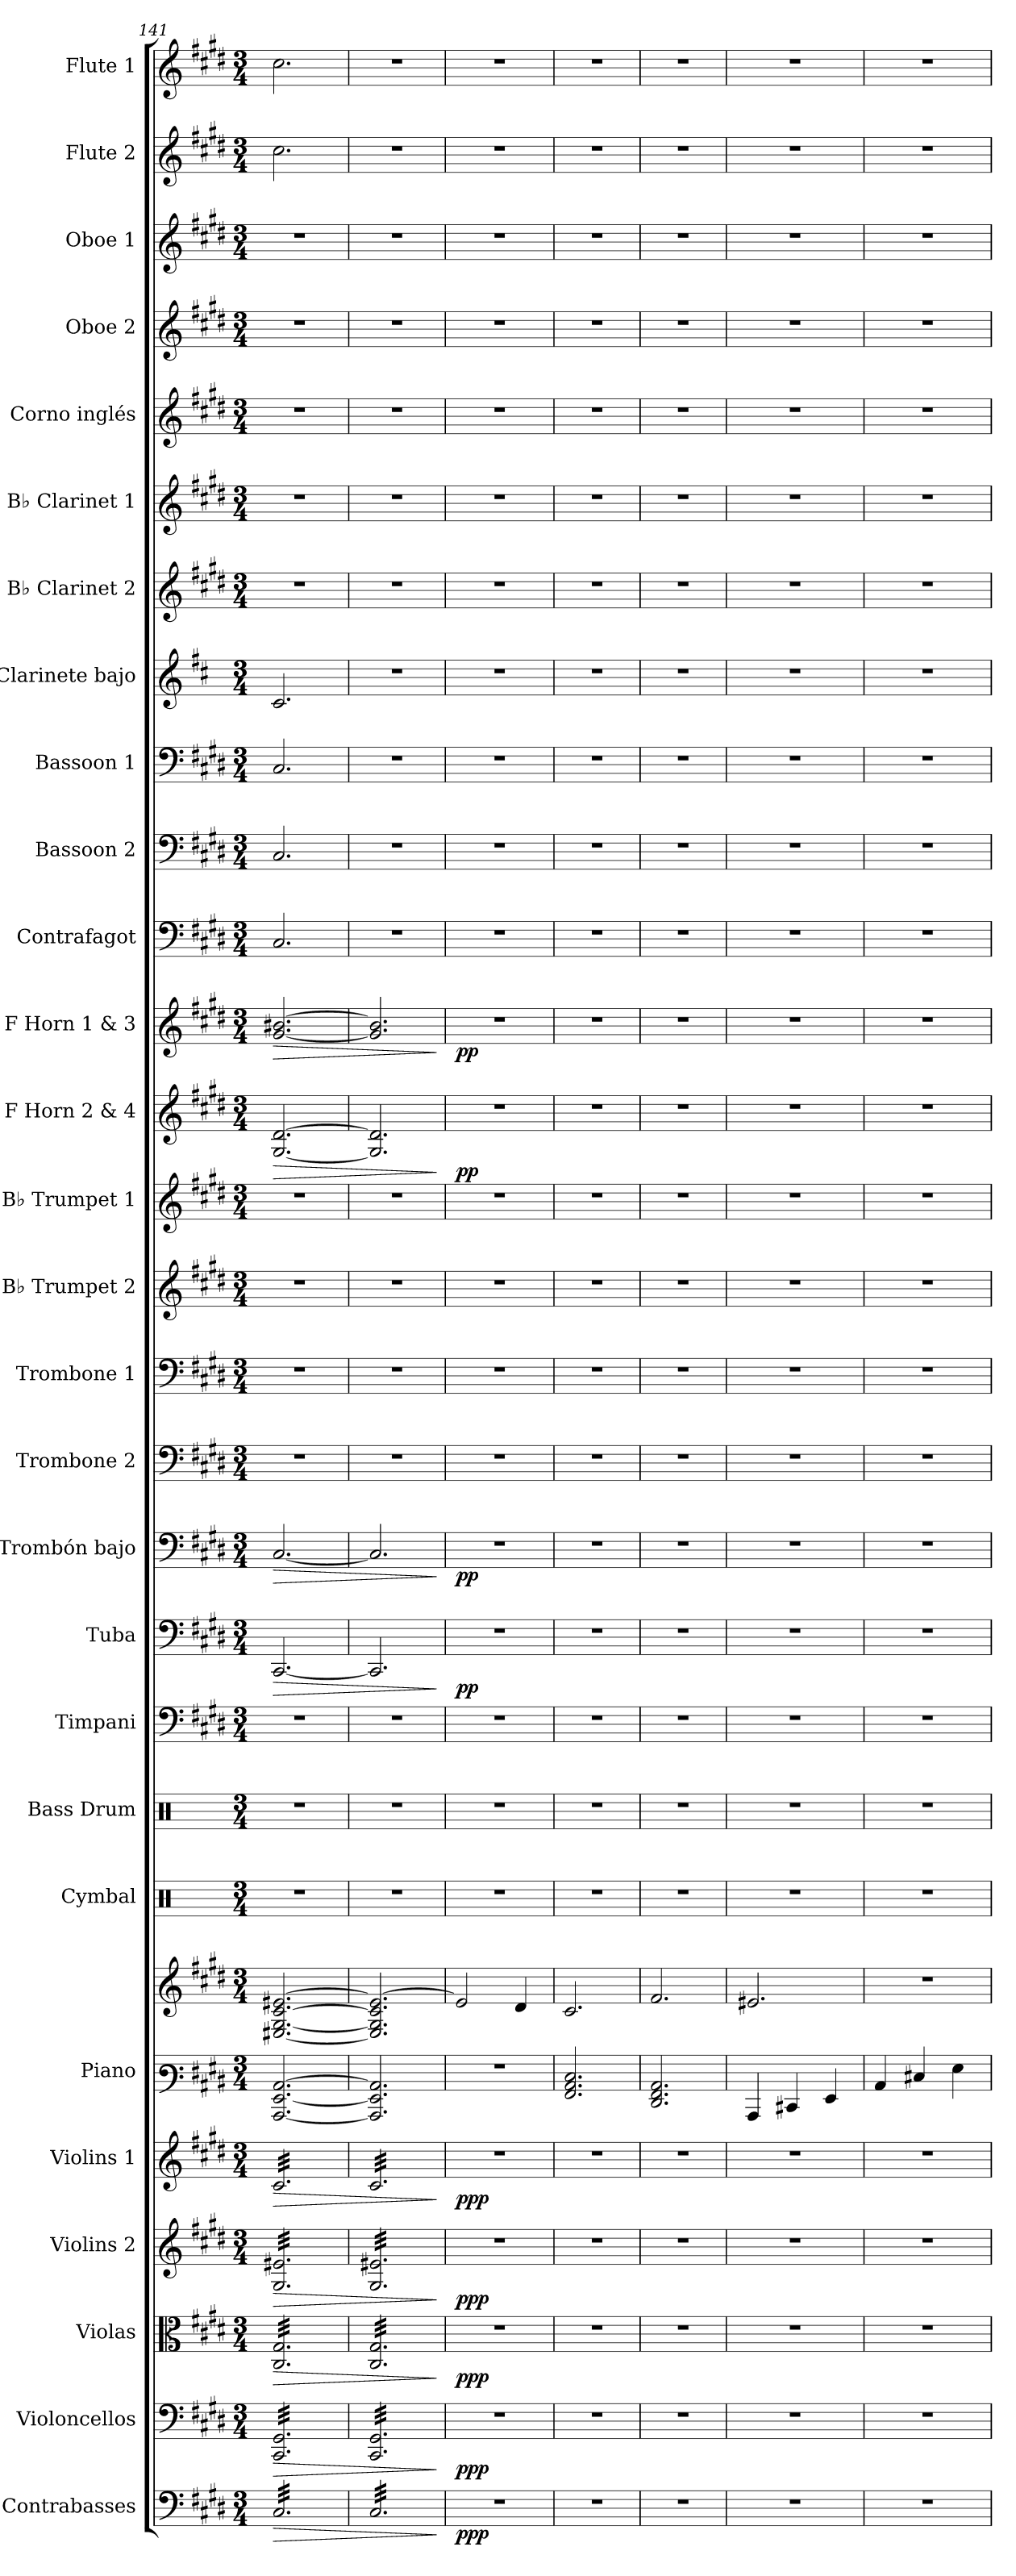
**kern	**dynam	**kern	**dynam	**kern	**dynam	**kern	**dynam	**kern	**dynam	**kern	**kern	**kern	**kern	**kern	**kern	**dynam	**kern	**dynam	**kern	**kern	**kern	**kern	**kern	**dynam	**kern	**dynam	**kern	**kern	**kern	**kern	**kern	**kern	**kern	**kern	**kern	**kern	**kern
*part28	*part28	*part27	*part27	*part26	*part26	*part25	*part25	*part24	*part24	*part23	*part23	*part22	*part21	*part20	*part19	*part19	*part18	*part18	*part17	*part16	*part15	*part14	*part13	*part13	*part12	*part12	*part11	*part10	*part9	*part8	*part7	*part6	*part5	*part4	*part3	*part2	*part1
*staff29	*staff29	*staff28	*staff28	*staff27	*staff27	*staff26	*staff26	*staff25	*staff25	*staff24	*staff23	*staff22	*staff21	*staff20	*staff19	*staff19	*staff18	*staff18	*staff17	*staff16	*staff15	*staff14	*staff13	*staff13	*staff12	*staff12	*staff11	*staff10	*staff9	*staff8	*staff7	*staff6	*staff5	*staff4	*staff3	*staff2	*staff1
*I"Contrabasses	*	*I"Violoncellos	*	*I"Violas	*	*I"Violins 2	*	*I"Violins 1	*	*I"Piano	*	*I"Cymbal	*I"Bass Drum	*I"Timpani	*I"Tuba	*	*I"Trombón bajo	*	*I"Trombone 2	*I"Trombone 1	*I"B♭ Trumpet 2	*I"B♭ Trumpet 1	*I"F Horn 2 &amp; 4	*	*I"F Horn 1 &amp; 3	*	*I"Contrafagot	*I"Bassoon 2	*I"Bassoon 1	*I"Clarinete bajo	*I"B♭ Clarinet 2	*I"B♭ Clarinet 1	*I"Corno inglés	*I"Oboe 2	*I"Oboe 1	*I"Flute 2	*I"Flute 1
*I'Cbs.	*	*I'Vcs.	*	*I'Vlas.	*	*I'Vlns. 2	*	*I'Vlns. 1	*	*I'Pno.	*	*I'Cym.	*I'B. Dr.	*I'Timp.	*I'Tba.	*	*I'Tbn. B.	*	*I'Tbn. 2	*I'Tbn. 1	*I'B♭ Tpt. 2	*I'B♭ Tpt. 1	*I'F Hn. 2 4	*	*I'F Hn. 1 3	*	*I'Cfag.	*I'Bsn. 2	*I'Bsn. 1	*I'Cl. B.	*I'B♭ Cl. 2	*I'B♭ Cl. 1	*I'Cor. Ingl.	*I'Ob. 2	*I'Ob. 1	*I'Fl. 2	*I'Fl. 1
*clefF4	*	*clefF4	*	*clefC3	*	*clefG2	*	*clefG2	*	*clefF3	*clefG2	*clefX	*clefX	*clefF4	*clefF4	*	*clefF4	*	*clefF4	*clefF4	*clefG2	*clefG2	*clefG2	*	*clefG2	*	*clefF4	*clefF4	*clefF4	*clefG2	*clefG2	*clefG2	*clefG2	*clefG2	*clefG2	*clefG2	*clefG2
*ITrd7c12	*	*	*	*	*	*	*	*	*	*	*	*	*	*	*	*	*	*	*	*	*ITrd1c2	*ITrd1c2	*ITrd4c7	*	*ITrd4c7	*	*ITrd7c12	*	*	*ITrd8c14	*ITrd1c2	*ITrd1c2	*ITrd4c7	*	*	*	*
*k[f#c#g#d#]	*	*k[f#c#g#d#]	*	*k[f#c#g#d#]	*	*k[f#c#g#d#]	*	*k[f#c#g#d#]	*	*k[f#c#g#d#]	*k[f#c#g#d#]	*k[]	*k[]	*k[f#c#g#d#]	*k[f#c#g#d#]	*	*k[f#c#g#d#]	*	*k[f#c#g#d#]	*k[f#c#g#d#]	*k[f#c#]	*k[f#c#]	*k[f#c#g#]	*	*k[f#c#g#]	*	*k[f#c#g#d#]	*k[f#c#g#d#]	*k[f#c#g#d#]	*k[f#c#]	*k[f#c#]	*k[f#c#]	*k[f#c#g#]	*k[f#c#g#d#]	*k[f#c#g#d#]	*k[f#c#g#d#]	*k[f#c#g#d#]
*M3/4	*	*M3/4	*	*M3/4	*	*M3/4	*	*M3/4	*	*M3/4	*M3/4	*M3/4	*M3/4	*M3/4	*M3/4	*	*M3/4	*	*M3/4	*M3/4	*M3/4	*M3/4	*M3/4	*	*M3/4	*	*M3/4	*M3/4	*M3/4	*M3/4	*M3/4	*M3/4	*M3/4	*M3/4	*M3/4	*M3/4	*M3/4
=141	=141	=141	=141	=141	=141	=141	=141	=141	=141	=141	=141	=141	=141	=141	=141	=141	=141	=141	=141	=141	=141	=141	=141	=141	=141	=141	=141	=141	=141	=141	=141	=141	=141	=141	=141	=141	=141
!	!LO:HP:b	!	!LO:HP:b	!	!LO:HP:b	!	!LO:HP:b	!	!LO:HP:b	!	!	!	!	!	!	!LO:HP:b	!	!LO:HP:b	!	!	!	!	!	!LO:HP:b	!	!LO:HP:b	!	!	!	!	!	!	!	!	!	!	!
*tremolo	*	*	*	*	*	*	*	*	*	*	*	*	*	*	*	*	*	*	*	*	*	*	*	*	*	*	*	*	*	*	*	*	*	*	*	*	*
*	*	*tremolo	*	*	*	*	*	*	*	*	*	*	*	*	*	*	*	*	*	*	*	*	*	*	*	*	*	*	*	*	*	*	*	*	*	*	*
*	*	*	*	*tremolo	*	*	*	*	*	*	*	*	*	*	*	*	*	*	*	*	*	*	*	*	*	*	*	*	*	*	*	*	*	*	*	*	*
*	*	*	*	*	*	*tremolo	*	*	*	*	*	*	*	*	*	*	*	*	*	*	*	*	*	*	*	*	*	*	*	*	*	*	*	*	*	*	*
*	*	*	*	*	*	*	*	*tremolo	*	*	*	*	*	*	*	*	*	*	*	*	*	*	*	*	*	*	*	*	*	*	*	*	*	*	*	*	*
32CC#/LLL	>	32CC#/ 32GG#/LLL	>	32C#/ 32G#/LLL	>	32G#/ 32e#X/LLL	>	32c#/LLL	>	[2.CC#/ [2.GG#/ [2.C#/	[2.E#X/ [2.G#/ [2.c#/ [2.e#X/	2.r	2.r	2.r	[2.CC#/	>	[2.C#/	>	2.r	2.r	2.r	2.r	[2.C#/ [2.G#/	>	[2.c#/ [2.e#X/	>	2.CC#/	2.C#/	2.C#/	2.C#/	2.r	2.r	2.r	2.r	2.r	2.cc#\	2.cc#\
32CC#/	.	32CC#/ 32GG#/	.	32C#/ 32G#/	.	32G#/ 32e#X/	.	32c#/	.	.	.	.	.	.	.	.	.	.	.	.	.	.	.	.	.	.	.	.	.	.	.	.	.	.	.	.	.
32CC#/	.	32CC#/ 32GG#/	.	32C#/ 32G#/	.	32G#/ 32e#X/	.	32c#/	.	.	.	.	.	.	.	.	.	.	.	.	.	.	.	.	.	.	.	.	.	.	.	.	.	.	.	.	.
32CC#/	.	32CC#/ 32GG#/	.	32C#/ 32G#/	.	32G#/ 32e#X/	.	32c#/	.	.	.	.	.	.	.	.	.	.	.	.	.	.	.	.	.	.	.	.	.	.	.	.	.	.	.	.	.
32CC#/	.	32CC#/ 32GG#/	.	32C#/ 32G#/	.	32G#/ 32e#X/	.	32c#/	.	.	.	.	.	.	.	.	.	.	.	.	.	.	.	.	.	.	.	.	.	.	.	.	.	.	.	.	.
32CC#/	.	32CC#/ 32GG#/	.	32C#/ 32G#/	.	32G#/ 32e#X/	.	32c#/	.	.	.	.	.	.	.	.	.	.	.	.	.	.	.	.	.	.	.	.	.	.	.	.	.	.	.	.	.
32CC#/	.	32CC#/ 32GG#/	.	32C#/ 32G#/	.	32G#/ 32e#X/	.	32c#/	.	.	.	.	.	.	.	.	.	.	.	.	.	.	.	.	.	.	.	.	.	.	.	.	.	.	.	.	.
32CC#/	.	32CC#/ 32GG#/	.	32C#/ 32G#/	.	32G#/ 32e#X/	.	32c#/	.	.	.	.	.	.	.	.	.	.	.	.	.	.	.	.	.	.	.	.	.	.	.	.	.	.	.	.	.
32CC#/	.	32CC#/ 32GG#/	.	32C#/ 32G#/	.	32G#/ 32e#X/	.	32c#/	.	.	.	.	.	.	.	.	.	.	.	.	.	.	.	.	.	.	.	.	.	.	.	.	.	.	.	.	.
32CC#/	.	32CC#/ 32GG#/	.	32C#/ 32G#/	.	32G#/ 32e#X/	.	32c#/	.	.	.	.	.	.	.	.	.	.	.	.	.	.	.	.	.	.	.	.	.	.	.	.	.	.	.	.	.
32CC#/	.	32CC#/ 32GG#/	.	32C#/ 32G#/	.	32G#/ 32e#X/	.	32c#/	.	.	.	.	.	.	.	.	.	.	.	.	.	.	.	.	.	.	.	.	.	.	.	.	.	.	.	.	.
32CC#/	.	32CC#/ 32GG#/	.	32C#/ 32G#/	.	32G#/ 32e#X/	.	32c#/	.	.	.	.	.	.	.	.	.	.	.	.	.	.	.	.	.	.	.	.	.	.	.	.	.	.	.	.	.
32CC#/	.	32CC#/ 32GG#/	.	32C#/ 32G#/	.	32G#/ 32e#X/	.	32c#/	.	.	.	.	.	.	.	.	.	.	.	.	.	.	.	.	.	.	.	.	.	.	.	.	.	.	.	.	.
32CC#/	.	32CC#/ 32GG#/	.	32C#/ 32G#/	.	32G#/ 32e#X/	.	32c#/	.	.	.	.	.	.	.	.	.	.	.	.	.	.	.	.	.	.	.	.	.	.	.	.	.	.	.	.	.
32CC#/	.	32CC#/ 32GG#/	.	32C#/ 32G#/	.	32G#/ 32e#X/	.	32c#/	.	.	.	.	.	.	.	.	.	.	.	.	.	.	.	.	.	.	.	.	.	.	.	.	.	.	.	.	.
32CC#/	.	32CC#/ 32GG#/	.	32C#/ 32G#/	.	32G#/ 32e#X/	.	32c#/	.	.	.	.	.	.	.	.	.	.	.	.	.	.	.	.	.	.	.	.	.	.	.	.	.	.	.	.	.
32CC#/	.	32CC#/ 32GG#/	.	32C#/ 32G#/	.	32G#/ 32e#X/	.	32c#/	.	.	.	.	.	.	.	.	.	.	.	.	.	.	.	.	.	.	.	.	.	.	.	.	.	.	.	.	.
32CC#/	.	32CC#/ 32GG#/	.	32C#/ 32G#/	.	32G#/ 32e#X/	.	32c#/	.	.	.	.	.	.	.	.	.	.	.	.	.	.	.	.	.	.	.	.	.	.	.	.	.	.	.	.	.
32CC#/	.	32CC#/ 32GG#/	.	32C#/ 32G#/	.	32G#/ 32e#X/	.	32c#/	.	.	.	.	.	.	.	.	.	.	.	.	.	.	.	.	.	.	.	.	.	.	.	.	.	.	.	.	.
32CC#/	.	32CC#/ 32GG#/	.	32C#/ 32G#/	.	32G#/ 32e#X/	.	32c#/	.	.	.	.	.	.	.	.	.	.	.	.	.	.	.	.	.	.	.	.	.	.	.	.	.	.	.	.	.
32CC#/	.	32CC#/ 32GG#/	.	32C#/ 32G#/	.	32G#/ 32e#X/	.	32c#/	.	.	.	.	.	.	.	.	.	.	.	.	.	.	.	.	.	.	.	.	.	.	.	.	.	.	.	.	.
32CC#/	.	32CC#/ 32GG#/	.	32C#/ 32G#/	.	32G#/ 32e#X/	.	32c#/	.	.	.	.	.	.	.	.	.	.	.	.	.	.	.	.	.	.	.	.	.	.	.	.	.	.	.	.	.
32CC#/	.	32CC#/ 32GG#/	.	32C#/ 32G#/	.	32G#/ 32e#X/	.	32c#/	.	.	.	.	.	.	.	.	.	.	.	.	.	.	.	.	.	.	.	.	.	.	.	.	.	.	.	.	.
32CC#/JJJ	.	32CC#/ 32GG#/JJJ	.	32C#/ 32G#/JJJ	.	32G#/ 32e#X/JJJ	.	32c#/JJJ	.	.	.	.	.	.	.	.	.	.	.	.	.	.	.	.	.	.	.	.	.	.	.	.	.	.	.	.	.
=142	=142	=142	=142	=142	=142	=142	=142	=142	=142	=142	=142	=142	=142	=142	=142	=142	=142	=142	=142	=142	=142	=142	=142	=142	=142	=142	=142	=142	=142	=142	=142	=142	=142	=142	=142	=142	=142
32CC#/LLL	.	32CC#/ 32GG#/LLL	.	32C#/ 32G#/LLL	.	32G#/ 32e#X/LLL	.	32c#/LLL	.	2.CC#/] 2.GG#/] 2.C#/]	2.E#/] 2.G#/] 2.c#/] 2.e#/_	2.r	2.r	2.r	2.CC#/]	.	2.C#/]	.	2.r	2.r	2.r	2.r	2.C#/] 2.G#/]	.	2.c#/] 2.e#/]	.	2.r	2.r	2.r	2.r	2.r	2.r	2.r	2.r	2.r	2.r	2.r
32CC#/	.	32CC#/ 32GG#/	.	32C#/ 32G#/	.	32G#/ 32e#X/	.	32c#/	.	.	.	.	.	.	.	.	.	.	.	.	.	.	.	.	.	.	.	.	.	.	.	.	.	.	.	.	.
32CC#/	.	32CC#/ 32GG#/	.	32C#/ 32G#/	.	32G#/ 32e#X/	.	32c#/	.	.	.	.	.	.	.	.	.	.	.	.	.	.	.	.	.	.	.	.	.	.	.	.	.	.	.	.	.
32CC#/	.	32CC#/ 32GG#/	.	32C#/ 32G#/	.	32G#/ 32e#X/	.	32c#/	.	.	.	.	.	.	.	.	.	.	.	.	.	.	.	.	.	.	.	.	.	.	.	.	.	.	.	.	.
32CC#/	.	32CC#/ 32GG#/	.	32C#/ 32G#/	.	32G#/ 32e#X/	.	32c#/	.	.	.	.	.	.	.	.	.	.	.	.	.	.	.	.	.	.	.	.	.	.	.	.	.	.	.	.	.
32CC#/	.	32CC#/ 32GG#/	.	32C#/ 32G#/	.	32G#/ 32e#X/	.	32c#/	.	.	.	.	.	.	.	.	.	.	.	.	.	.	.	.	.	.	.	.	.	.	.	.	.	.	.	.	.
32CC#/	.	32CC#/ 32GG#/	.	32C#/ 32G#/	.	32G#/ 32e#X/	.	32c#/	.	.	.	.	.	.	.	.	.	.	.	.	.	.	.	.	.	.	.	.	.	.	.	.	.	.	.	.	.
32CC#/	.	32CC#/ 32GG#/	.	32C#/ 32G#/	.	32G#/ 32e#X/	.	32c#/	.	.	.	.	.	.	.	.	.	.	.	.	.	.	.	.	.	.	.	.	.	.	.	.	.	.	.	.	.
32CC#/	.	32CC#/ 32GG#/	.	32C#/ 32G#/	.	32G#/ 32e#X/	.	32c#/	.	.	.	.	.	.	.	.	.	.	.	.	.	.	.	.	.	.	.	.	.	.	.	.	.	.	.	.	.
32CC#/	.	32CC#/ 32GG#/	.	32C#/ 32G#/	.	32G#/ 32e#X/	.	32c#/	.	.	.	.	.	.	.	.	.	.	.	.	.	.	.	.	.	.	.	.	.	.	.	.	.	.	.	.	.
32CC#/	.	32CC#/ 32GG#/	.	32C#/ 32G#/	.	32G#/ 32e#X/	.	32c#/	.	.	.	.	.	.	.	.	.	.	.	.	.	.	.	.	.	.	.	.	.	.	.	.	.	.	.	.	.
32CC#/	.	32CC#/ 32GG#/	.	32C#/ 32G#/	.	32G#/ 32e#X/	.	32c#/	.	.	.	.	.	.	.	.	.	.	.	.	.	.	.	.	.	.	.	.	.	.	.	.	.	.	.	.	.
32CC#/	.	32CC#/ 32GG#/	.	32C#/ 32G#/	.	32G#/ 32e#X/	.	32c#/	.	.	.	.	.	.	.	.	.	.	.	.	.	.	.	.	.	.	.	.	.	.	.	.	.	.	.	.	.
32CC#/	.	32CC#/ 32GG#/	.	32C#/ 32G#/	.	32G#/ 32e#X/	.	32c#/	.	.	.	.	.	.	.	.	.	.	.	.	.	.	.	.	.	.	.	.	.	.	.	.	.	.	.	.	.
32CC#/	.	32CC#/ 32GG#/	.	32C#/ 32G#/	.	32G#/ 32e#X/	.	32c#/	.	.	.	.	.	.	.	.	.	.	.	.	.	.	.	.	.	.	.	.	.	.	.	.	.	.	.	.	.
32CC#/	.	32CC#/ 32GG#/	.	32C#/ 32G#/	.	32G#/ 32e#X/	.	32c#/	.	.	.	.	.	.	.	.	.	.	.	.	.	.	.	.	.	.	.	.	.	.	.	.	.	.	.	.	.
32CC#/	.	32CC#/ 32GG#/	.	32C#/ 32G#/	.	32G#/ 32e#X/	.	32c#/	.	.	.	.	.	.	.	.	.	.	.	.	.	.	.	.	.	.	.	.	.	.	.	.	.	.	.	.	.
32CC#/	.	32CC#/ 32GG#/	.	32C#/ 32G#/	.	32G#/ 32e#X/	.	32c#/	.	.	.	.	.	.	.	.	.	.	.	.	.	.	.	.	.	.	.	.	.	.	.	.	.	.	.	.	.
32CC#/	.	32CC#/ 32GG#/	.	32C#/ 32G#/	.	32G#/ 32e#X/	.	32c#/	.	.	.	.	.	.	.	.	.	.	.	.	.	.	.	.	.	.	.	.	.	.	.	.	.	.	.	.	.
32CC#/	.	32CC#/ 32GG#/	.	32C#/ 32G#/	.	32G#/ 32e#X/	.	32c#/	.	.	.	.	.	.	.	.	.	.	.	.	.	.	.	.	.	.	.	.	.	.	.	.	.	.	.	.	.
32CC#/	.	32CC#/ 32GG#/	.	32C#/ 32G#/	.	32G#/ 32e#X/	.	32c#/	.	.	.	.	.	.	.	.	.	.	.	.	.	.	.	.	.	.	.	.	.	.	.	.	.	.	.	.	.
32CC#/	.	32CC#/ 32GG#/	.	32C#/ 32G#/	.	32G#/ 32e#X/	.	32c#/	.	.	.	.	.	.	.	.	.	.	.	.	.	.	.	.	.	.	.	.	.	.	.	.	.	.	.	.	.
32CC#/	.	32CC#/ 32GG#/	.	32C#/ 32G#/	.	32G#/ 32e#X/	.	32c#/	.	.	.	.	.	.	.	.	.	.	.	.	.	.	.	.	.	.	.	.	.	.	.	.	.	.	.	.	.
32CC#/JJJ	.	32CC#/ 32GG#/JJJ	.	32C#/ 32G#/JJJ	.	32G#/ 32e#X/JJJ	.	32c#/JJJ	.	.	.	.	.	.	.	.	.	.	.	.	.	.	.	.	.	.	.	.	.	.	.	.	.	.	.	.	.
*	*	*	*	*	*	*	*	*Xtremolo	*	*	*	*	*	*	*	*	*	*	*	*	*	*	*	*	*	*	*	*	*	*	*	*	*	*	*	*	*
*	*	*	*	*	*	*Xtremolo	*	*	*	*	*	*	*	*	*	*	*	*	*	*	*	*	*	*	*	*	*	*	*	*	*	*	*	*	*	*	*
*	*	*	*	*Xtremolo	*	*	*	*	*	*	*	*	*	*	*	*	*	*	*	*	*	*	*	*	*	*	*	*	*	*	*	*	*	*	*	*	*
*	*	*Xtremolo	*	*	*	*	*	*	*	*	*	*	*	*	*	*	*	*	*	*	*	*	*	*	*	*	*	*	*	*	*	*	*	*	*	*	*
*Xtremolo	*	*	*	*	*	*	*	*	*	*	*	*	*	*	*	*	*	*	*	*	*	*	*	*	*	*	*	*	*	*	*	*	*	*	*	*	*
.	]	.	]	.	]	.	]	.	]	.	.	.	.	.	.	]	.	]	.	.	.	.	.	]	.	]	.	.	.	.	.	.	.	.	.	.	.
=143	=143	=143	=143	=143	=143	=143	=143	=143	=143	=143	=143	=143	=143	=143	=143	=143	=143	=143	=143	=143	=143	=143	=143	=143	=143	=143	=143	=143	=143	=143	=143	=143	=143	=143	=143	=143	=143
!	!LO:DY:b	!	!LO:DY:b	!	!LO:DY:b	!	!LO:DY:b	!	!LO:DY:b	!	!	!	!	!	!	!LO:DY:b	!	!LO:DY:b	!	!	!	!	!	!LO:DY:b	!	!LO:DY:b	!	!	!	!	!	!	!	!	!	!	!
2.r	ppp	2.r	ppp	2.r	ppp	2.r	ppp	2.r	ppp	2.r	2e#/]	2.r	2.r	2.r	2.r	pp	2.r	pp	2.r	2.r	2.r	2.r	2.r	pp	2.r	pp	2.r	2.r	2.r	2.r	2.r	2.r	2.r	2.r	2.r	2.r	2.r
.	.	.	.	.	.	.	.	.	.	.	4d#/	.	.	.	.	.	.	.	.	.	.	.	.	.	.	.	.	.	.	.	.	.	.	.	.	.	.
=144	=144	=144	=144	=144	=144	=144	=144	=144	=144	=144	=144	=144	=144	=144	=144	=144	=144	=144	=144	=144	=144	=144	=144	=144	=144	=144	=144	=144	=144	=144	=144	=144	=144	=144	=144	=144	=144
2.r	.	2.r	.	2.r	.	2.r	.	2.r	.	2.AA/ 2.C#/ 2.E/	2.c#/	2.r	2.r	2.r	2.r	.	2.r	.	2.r	2.r	2.r	2.r	2.r	.	2.r	.	2.r	2.r	2.r	2.r	2.r	2.r	2.r	2.r	2.r	2.r	2.r
=145	=145	=145	=145	=145	=145	=145	=145	=145	=145	=145	=145	=145	=145	=145	=145	=145	=145	=145	=145	=145	=145	=145	=145	=145	=145	=145	=145	=145	=145	=145	=145	=145	=145	=145	=145	=145	=145
2.r	.	2.r	.	2.r	.	2.r	.	2.r	.	2.FF#/ 2.AA/ 2.C#/	2.f#/	2.r	2.r	2.r	2.r	.	2.r	.	2.r	2.r	2.r	2.r	2.r	.	2.r	.	2.r	2.r	2.r	2.r	2.r	2.r	2.r	2.r	2.r	2.r	2.r
=146	=146	=146	=146	=146	=146	=146	=146	=146	=146	=146	=146	=146	=146	=146	=146	=146	=146	=146	=146	=146	=146	=146	=146	=146	=146	=146	=146	=146	=146	=146	=146	=146	=146	=146	=146	=146	=146
2.r	.	2.r	.	2.r	.	2.r	.	2.r	.	4CC#/	2.e#X/	2.r	2.r	2.r	2.r	.	2.r	.	2.r	2.r	2.r	2.r	2.r	.	2.r	.	2.r	2.r	2.r	2.r	2.r	2.r	2.r	2.r	2.r	2.r	2.r
.	.	.	.	.	.	.	.	.	.	4EE#X/	.	.	.	.	.	.	.	.	.	.	.	.	.	.	.	.	.	.	.	.	.	.	.	.	.	.	.
.	.	.	.	.	.	.	.	.	.	4GG#/	.	.	.	.	.	.	.	.	.	.	.	.	.	.	.	.	.	.	.	.	.	.	.	.	.	.	.
=147	=147	=147	=147	=147	=147	=147	=147	=147	=147	=147	=147	=147	=147	=147	=147	=147	=147	=147	=147	=147	=147	=147	=147	=147	=147	=147	=147	=147	=147	=147	=147	=147	=147	=147	=147	=147	=147
2.r	.	2.r	.	2.r	.	2.r	.	2.r	.	4C#/	2.r	2.r	2.r	2.r	2.r	.	2.r	.	2.r	2.r	2.r	2.r	2.r	.	2.r	.	2.r	2.r	2.r	2.r	2.r	2.r	2.r	2.r	2.r	2.r	2.r
.	.	.	.	.	.	.	.	.	.	4E#X/	.	.	.	.	.	.	.	.	.	.	.	.	.	.	.	.	.	.	.	.	.	.	.	.	.	.	.
.	.	.	.	.	.	.	.	.	.	4G#\	.	.	.	.	.	.	.	.	.	.	.	.	.	.	.	.	.	.	.	.	.	.	.	.	.	.	.
=	=	=	=	=	=	=	=	=	=	=	=	=	=	=	=	=	=	=	=	=	=	=	=	=	=	=	=	=	=	=	=	=	=	=	=	=	=
*-	*-	*-	*-	*-	*-	*-	*-	*-	*-	*-	*-	*-	*-	*-	*-	*-	*-	*-	*-	*-	*-	*-	*-	*-	*-	*-	*-	*-	*-	*-	*-	*-	*-	*-	*-	*-	*-
